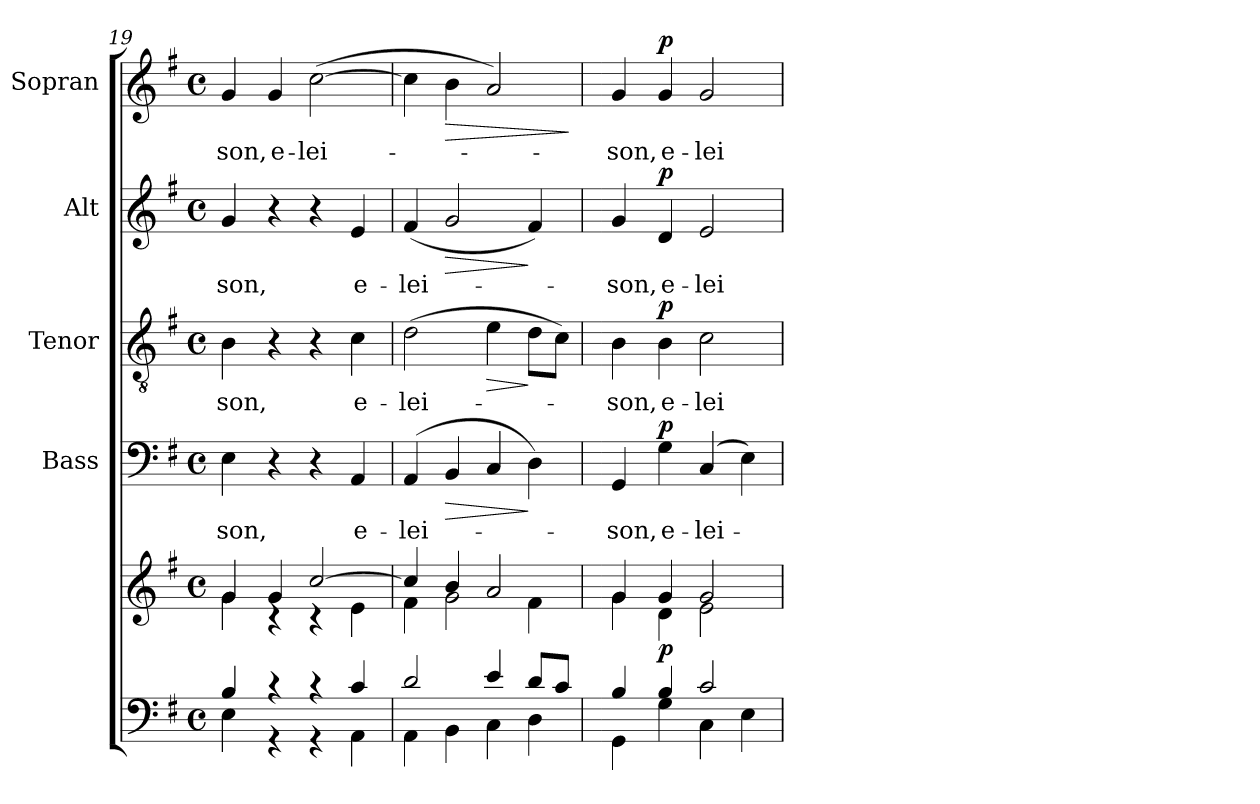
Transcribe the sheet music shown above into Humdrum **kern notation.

**kern	**kern	**dynam	**kern	**text	**dynam	**kern	**text	**dynam	**kern	**text	**dynam	**kern	**text	**dynam
*part5	*part5	*part5	*part4	*part4	*part4	*part3	*part3	*part3	*part2	*part2	*part2	*part1	*part1	*part1
*staff6	*staff5	*staff5/6	*staff4	*staff4	*staff4	*staff3	*staff3	*staff3	*staff2	*staff2	*staff2	*staff1	*staff1	*staff1
*	*	*	*I"Bass	*	*	*I"Tenor	*	*	*I"Alt	*	*	*I"Sopran	*	*
*	*	*	*I'B.	*	*	*I'T.	*	*	*I'A.	*	*	*I'S.	*	*
*clefF4	*clefG2	*	*clefF4	*	*	*clefGv2	*	*	*clefG2	*	*	*clefG2	*	*
*k[f#]	*k[f#]	*	*k[f#]	*	*	*k[f#]	*	*	*k[f#]	*	*	*k[f#]	*	*
*G:	*G:	*	*G:	*	*	*G:	*	*	*G:	*	*	*G:	*	*
*M4/4	*M4/4	*	*M4/4	*	*	*M4/4	*	*	*M4/4	*	*	*M4/4	*	*
*met(c)	*met(c)	*	*met(c)	*	*	*met(c)	*	*	*met(c)	*	*	*met(c)	*	*
=19	=19	=19	=19	=19	=19	=19	=19	=19	=19	=19	=19	=19	=19	=19
*^	*^	*	*	*	*	*	*	*	*	*	*	*	*	*
!	!	!	!	!	!	!LO:LY:b	!	!	!LO:LY:b	!	!	!LO:LY:b	!	!	!LO:LY:b	!
4B/	4E\	4g/	4g\	.	4E\	-son,	.	4B\	-son,	.	4g/	-son,	.	4g/	-son,	.
!	!	!	!	!	!	!	!	!	!	!	!	!	!	!	!LO:LY:b	!
4r	4r	4g/	4rc	.	4r	.	.	4r	.	.	4r	.	.	4g/	e-	.
!	!	!	!	!	!	!	!	!	!	!	!	!	!	!	!LO:LY:b	!
4r	4r	[>2cc/	4rc	.	4r	.	.	4r	.	.	4r	.	.	(>[2cc\	-lei-	.
!	!	!	!	!	!	!LO:LY:b	!	!	!LO:LY:b	!	!	!LO:LY:b	!	!	!	!
4c/	4AA\	.	4e\	.	4AA/	e-	.	4c\	e-	.	4e/	e-	.	.	.	.
=20	=20	=20	=20	=20	=20	=20	=20	=20	=20	=20	=20	=20	=20	=20	=20	=20
!	!	!	!	!	!	!LO:LY:b	!	!	!LO:LY:b	!	!	!LO:LY:b	!	!	!	!
2d/	4AA\	4cc/]	4f#\	.	(4AA/	-lei-	.	(>2d\	-lei-	.	(<4f#/	-lei-	.	4cc\]	.	.
!	!	!	!	!	!	!	!LO:HP:b	!	!	!	!	!	!LO:HP:b	!	!	!LO:HP:b
.	4BB\	4b/	2g\	.	4BB/	.	>	.	.	.	2g/	.	>	4b\	.	>
!	!	!	!	!	!	!	!	!	!	!LO:HP:b	!	!	!	!	!	!
4e/	4C\	2a/	.	.	4C/	.	.	4e\	.	>	.	.	.	2a/)	.	.
8d/L	4D\	.	4f#\	.	4D\)	.	]	8d\L	.	]	4f#/)	.	]	.	.	.
8c/J	.	.	.	.	.	.	.	8c\J)	.	.	.	.	.	.	.	.
*v	*v	*	*	*	*	*	*	*	*	*	*	*	*	*	*	*
*	*v	*v	*	*	*	*	*	*	*	*	*	*	*	*	*
.	.	.	.	.	.	.	.	.	.	.	.	.	.	]
=21	=21	=21	=21	=21	=21	=21	=21	=21	=21	=21	=21	=21	=21	=21
*^	*^	*	*	*	*	*	*	*	*	*	*	*	*	*
!	!	!	!	!	!	!LO:LY:b	!	!	!LO:LY:b	!	!	!LO:LY:b	!	!	!LO:LY:b	!
4B/	4GG\	4g/	4g\	.	4GG/	-son,	.	4B\	-son,	.	4g/	-son,	.	4g/	-son,	.
!	!	!	!	!LO:DY:b	!	!LO:LY:b	!LO:DY:a	!	!LO:LY:b	!LO:DY:a	!	!LO:LY:b	!LO:DY:a	!	!LO:LY:b	!LO:DY:a
4B/	4G\	4g/	4d\	p	4G\	e-	p	4B\	e-	p	4d/	e-	p	4g/	e-	p
!	!	!	!	!	!	!LO:LY:b	!	!	!LO:LY:b	!	!	!LO:LY:b	!	!	!LO:LY:b	!
2c/	4C\	2g/	2e\	.	(4C/	-lei-	.	2c\	-lei-	.	2e/	-lei-	.	2g/	-lei-	.
.	4E\	.	.	.	4E\)	.	.	.	.	.	.	.	.	.	.	.
*v	*v	*	*	*	*	*	*	*	*	*	*	*	*	*	*	*
*	*v	*v	*	*	*	*	*	*	*	*	*	*	*	*	*
=	=	=	=	=	=	=	=	=	=	=	=	=	=	=
*-	*-	*-	*-	*-	*-	*-	*-	*-	*-	*-	*-	*-	*-	*-
